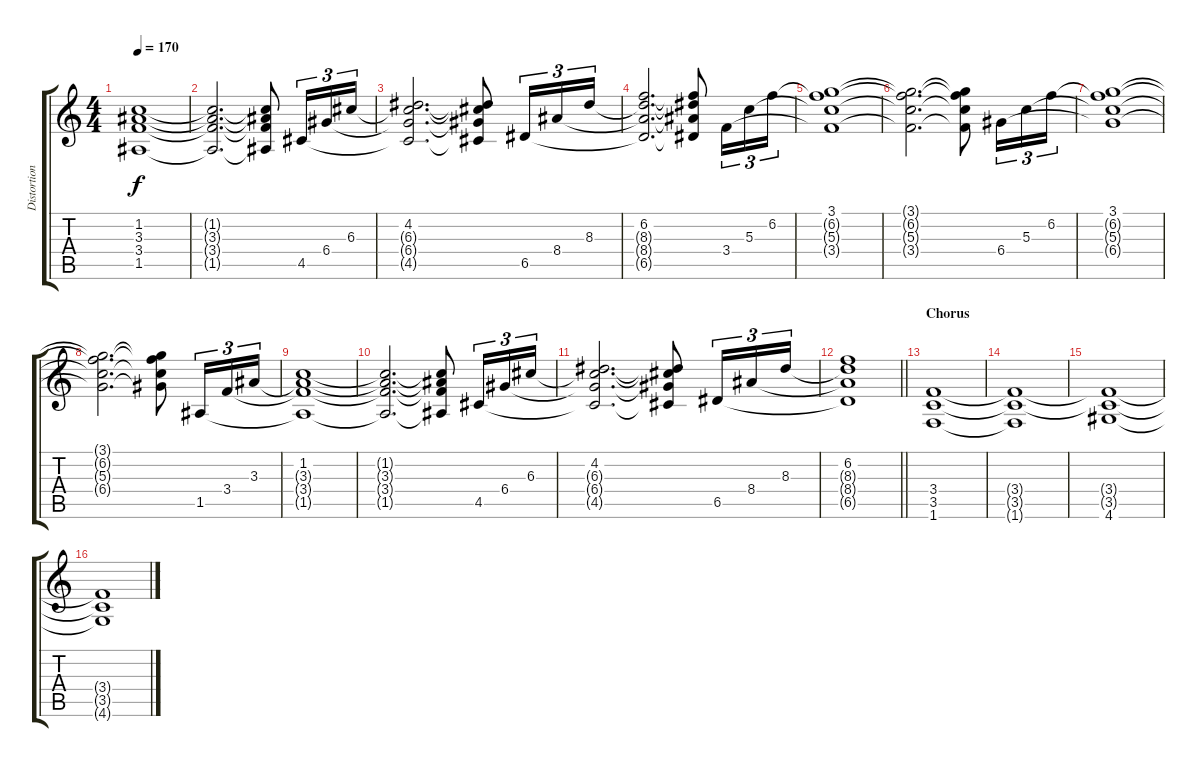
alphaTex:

\track ("Distortion Guitar I" "Distortion") {instrument distortionguitar}
\staff {score tabs}
\tuning (E4 B3 G3 D3 A2 E2) {hide}
\ts (4 4)
\tempo 170
\clef g2
\ks c
(1.2 3.3{t} 3.4{t} 1.5{t}).1{dy f} |
(1.2{t} 3.3{t} 3.4{t} 1.5{t}).2{d} (1.2{t} 3.3{t} 3.4{t} 1.5{t}).8 4.5.16{tu (3 2)} 6.4.16{tu (3 2)} 6.3.16{tu (3 2)} |
(4.2 6.3{t} 6.4{t} 4.5{t}).2{d} (4.2{t} 6.3{t} 6.4{t} 4.5{t}).8 6.5.16{tu (3 2)} 8.4.16{tu (3 2)} 8.3.16{tu (3 2)} |
(6.2 8.3{t} 8.4{t} 6.5{t}).2{d} (6.2{t} 8.3{t} 8.4{t} 6.5{t}).8 3.4.16{tu (3 2)} 5.3.16{tu (3 2)} 6.2.16{tu (3 2)} |
(3.1 6.2{t} 5.3{t} 3.4{t}).1 |
(3.1{t} 6.2{t} 5.3{t} 3.4{t}).2{d} (3.1{t} 6.2{t} 5.3{t} 3.4{t}).8 6.4.16{tu (3 2)} 5.3.16{tu (3 2)} 6.2.16{tu (3 2)} |
(3.1 6.2{t} 5.3{t} 6.4{t}).1 |
(3.1{t} 6.2{t} 5.3{t} 6.4{t}).2{d} (3.1{t} 6.2{t} 5.3{t} 6.4{t}).8 1.5.16{tu (3 2)} 3.4.16{tu (3 2)} 3.3.16{tu (3 2)} |
(1.2 3.3{t} 3.4{t} 1.5{t}).1 |
(1.2{t} 3.3{t} 3.4{t} 1.5{t}).2{d} (1.2{t} 3.3{t} 3.4{t} 1.5{t}).8 4.5.16{tu (3 2)} 6.4.16{tu (3 2)} 6.3.16{tu (3 2)} |
(4.2 6.3{t} 6.4{t} 4.5{t}).2{d} (4.2{t} 6.3{t} 6.4{t} 4.5{t}).8 6.5.16{tu (3 2)} 8.4.16{tu (3 2)} 8.3.16{tu (3 2)} |
\barLineRight lightlight
(6.2 8.3{t} 8.4{t} 6.5{t}).1 |
\section ("" "Chorus")
(3.4 3.5 1.6).1{volume 8 instrument distortionguitar} |
(3.4{t} 3.5{t} 1.6{t}).1 |
(3.4{t} 3.5{t} 4.6).1 |
(3.4{t} 3.5{t} 4.6{t}).1
